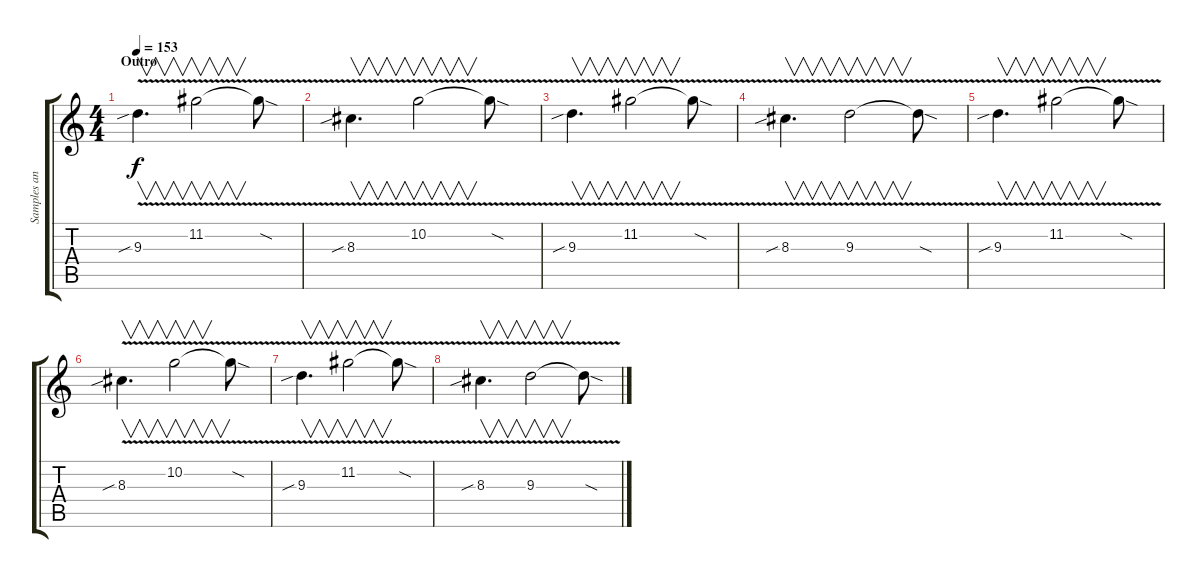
\track ("Samples and Effects" "Samples an") {instrument distortionguitar}
\staff {score tabs}
\tuning (D4 A3 F3 C3 G2 C2) {hide}
\ts (4 4)
\section ("" "Outro")
\tempo 153
\clef g2
\ks c
9.3{v sib}.4{v d dy f} 11.2{v}.2{v} 11.2{sod t}.8 |
8.3{v sib}.4{v d} 10.2{v}.2{v} 10.2{sod t}.8 |
9.3{v sib}.4{v d} 11.2{v}.2{v} 11.2{sod t}.8 |
8.3{v sib}.4{v d} 9.3{v}.2{v} 9.3{sod t}.8 |
9.3{v sib}.4{v d} 11.2{v}.2{v} 11.2{sod t}.8 |
8.3{v sib}.4{v d} 10.2{v}.2{v} 10.2{sod t}.8 |
9.3{v sib}.4{v d} 11.2{v}.2{v} 11.2{sod t}.8 |
8.3{v sib}.4{v d} 9.3{v}.2{v} 9.3{sod t}.8
